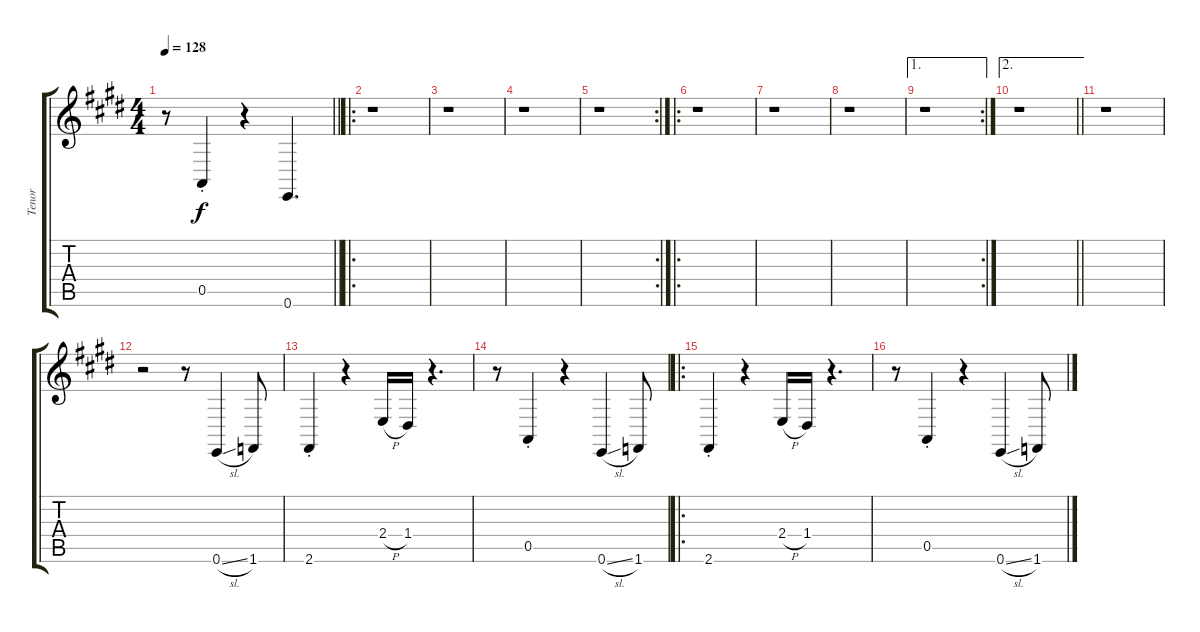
\track ("Tenor" "Tenor") {instrument tenorsax}
\staff {score tabs}
\tuning (E4 B3 G3 D3 A2 E2) {hide}
\ts (4 4)
\tempo 128
\clef g2
\barLineRight lightlight
\ks c#minor
r.8{dy f} 0.5{st}.4 r.4 0.6.4{d} |
\ro
\ks e
r.1 |
\ks c#minor
r.1 |
r.1 |
\rc 2
r.1 |
\ro
\ks e
r.1 |
\ks c#minor
r.1 |
r.1 |
\ae 1
\rc 2
r.1 |
\ae 2
\barLineRight lightlight
r.1 |
\ks e
r.1 |
\ks c#minor
r.2 r.8 0.6{sl}.4 1.6.8 |
2.6{st}.4 r.4 2.4{h}.16 1.4.16 r.4{d} |
r.8 0.5{st}.4 r.4 0.6{sl}.4 1.6.8 |
\ro
\ks e
2.6{st}.4 r.4 2.4{h}.16 1.4.16 r.4{d} |
\ks c#minor
r.8 0.5{st}.4 r.4 0.6{sl}.4 1.6.8
